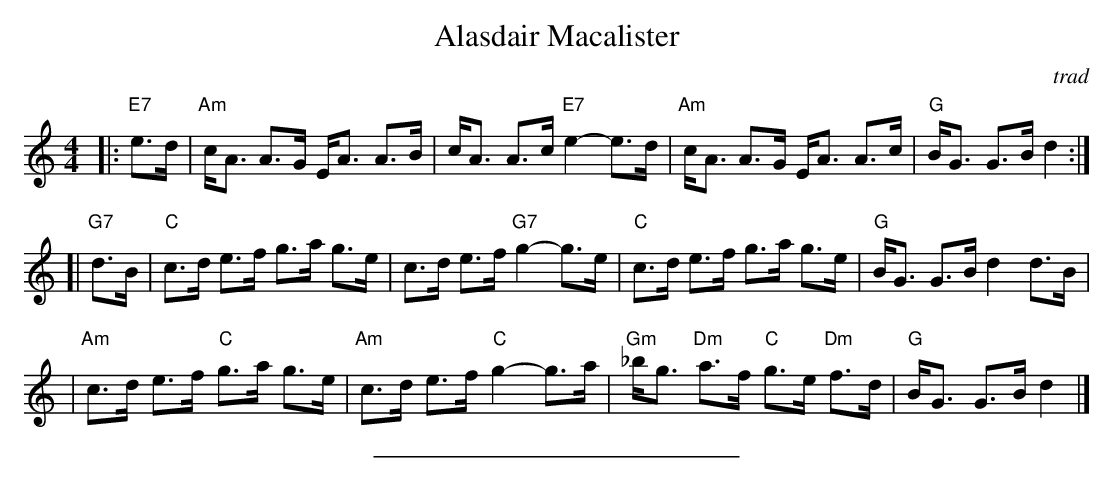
X:1
T: Alasdair Macalister
O: trad
M: 4/4
L: 1/8
K: Am
|: "E7"e>d \
| "Am"c<A A>G E<A A>B | c<A A>c "E7"e2- e>d  \
| "Am"c<A A>G E<A A>c | "G"B<G G>B d2 :|
[| "G7"d>B \
| "C"c>d e>f g>a g>e | c>d e>f "G7"g2- g>e \
| "C"c>d e>f g>a g>e | "G"B<G G>B d2 d>B |
| "Am"c>d e>f "C"g>a g>e | "Am"c>d e>f "C"g2- g>a \
| "Gm"_b<g "Dm"a>f "C"g>e "Dm"f>d | "G"B<G G>B d2 |]
%%sep 5 5 234
K:C
x8 x8 x8 x8 |
x8 x8 x8 x8 |
x8 x8 x8 x8 |
x8 x8 x8 x8 |
x8 x8 x8 x8 |
